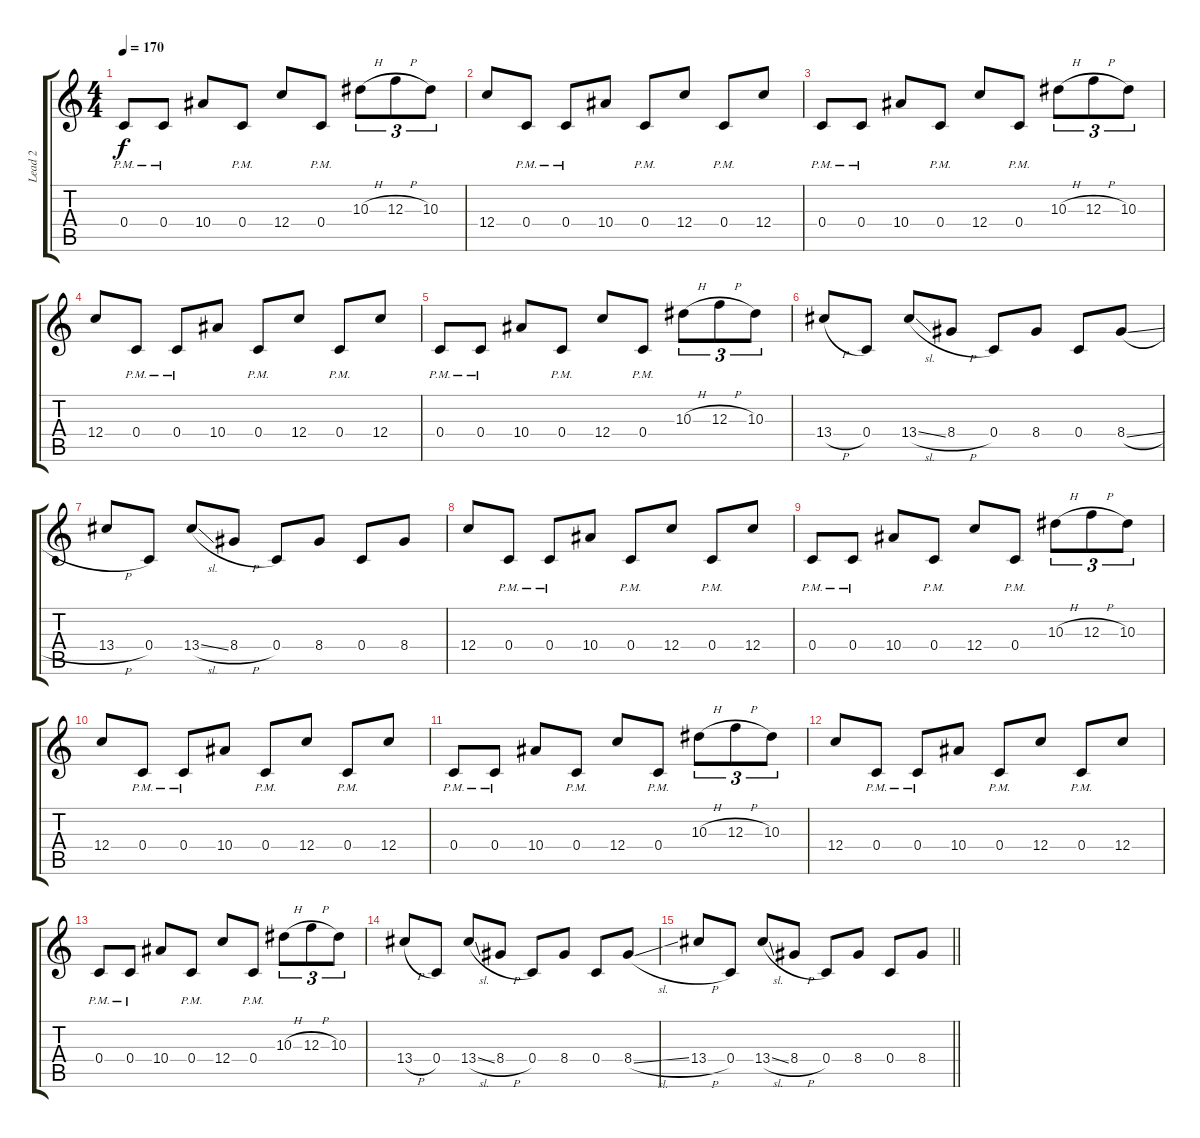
\track ("Lead 2" "Lead 2") {instrument distortionguitar}
\staff {score tabs}
\tuning (D4 A3 F3 C3 G2 C2) {hide}
\ts (4 4)
\tempo 170
\clef g2
\ks c
0.4{pm}.8{dy f} 0.4{pm}.8 10.4.8 0.4{pm}.8 12.4.8 0.4{pm}.8 10.3{h}.8{tu (3 2)} 12.3{h}.8{tu (3 2)} 10.3.8{tu (3 2)} |
12.4.8 0.4{pm}.8 0.4{pm}.8 10.4.8 0.4{pm}.8 12.4.8 0.4{pm}.8 12.4.8 |
0.4{pm}.8 0.4{pm}.8 10.4.8 0.4{pm}.8 12.4.8 0.4{pm}.8 10.3{h}.8{tu (3 2)} 12.3{h}.8{tu (3 2)} 10.3.8{tu (3 2)} |
12.4.8 0.4{pm}.8 0.4{pm}.8 10.4.8 0.4{pm}.8 12.4.8 0.4{pm}.8 12.4.8 |
0.4{pm}.8 0.4{pm}.8 10.4.8 0.4{pm}.8 12.4.8 0.4{pm}.8 10.3{h}.8{tu (3 2)} 12.3{h}.8{tu (3 2)} 10.3.8{tu (3 2)} |
13.4{h}.8 0.4.8 13.4{sl}.8 8.4{h}.8 0.4.8 8.4.8 0.4.8 8.4{sl}.8 |
13.4{h}.8 0.4.8 13.4{sl}.8 8.4{h}.8 0.4.8 8.4.8 0.4.8 8.4.8 |
12.4.8 0.4{pm}.8 0.4{pm}.8 10.4.8 0.4{pm}.8 12.4.8 0.4{pm}.8 12.4.8 |
0.4{pm}.8 0.4{pm}.8 10.4.8 0.4{pm}.8 12.4.8 0.4{pm}.8 10.3{h}.8{tu (3 2)} 12.3{h}.8{tu (3 2)} 10.3.8{tu (3 2)} |
12.4.8 0.4{pm}.8 0.4{pm}.8 10.4.8 0.4{pm}.8 12.4.8 0.4{pm}.8 12.4.8 |
0.4{pm}.8 0.4{pm}.8 10.4.8 0.4{pm}.8 12.4.8 0.4{pm}.8 10.3{h}.8{tu (3 2)} 12.3{h}.8{tu (3 2)} 10.3.8{tu (3 2)} |
12.4.8 0.4{pm}.8 0.4{pm}.8 10.4.8 0.4{pm}.8 12.4.8 0.4{pm}.8 12.4.8 |
0.4{pm}.8 0.4{pm}.8 10.4.8 0.4{pm}.8 12.4.8 0.4{pm}.8 10.3{h}.8{tu (3 2)} 12.3{h}.8{tu (3 2)} 10.3.8{tu (3 2)} |
13.4{h}.8 0.4.8 13.4{sl}.8 8.4{h}.8 0.4.8 8.4.8 0.4.8 8.4{sl}.8 |
\barLineRight lightlight
13.4{h}.8 0.4.8 13.4{sl}.8 8.4{h}.8 0.4.8 8.4.8 0.4.8 8.4.8
